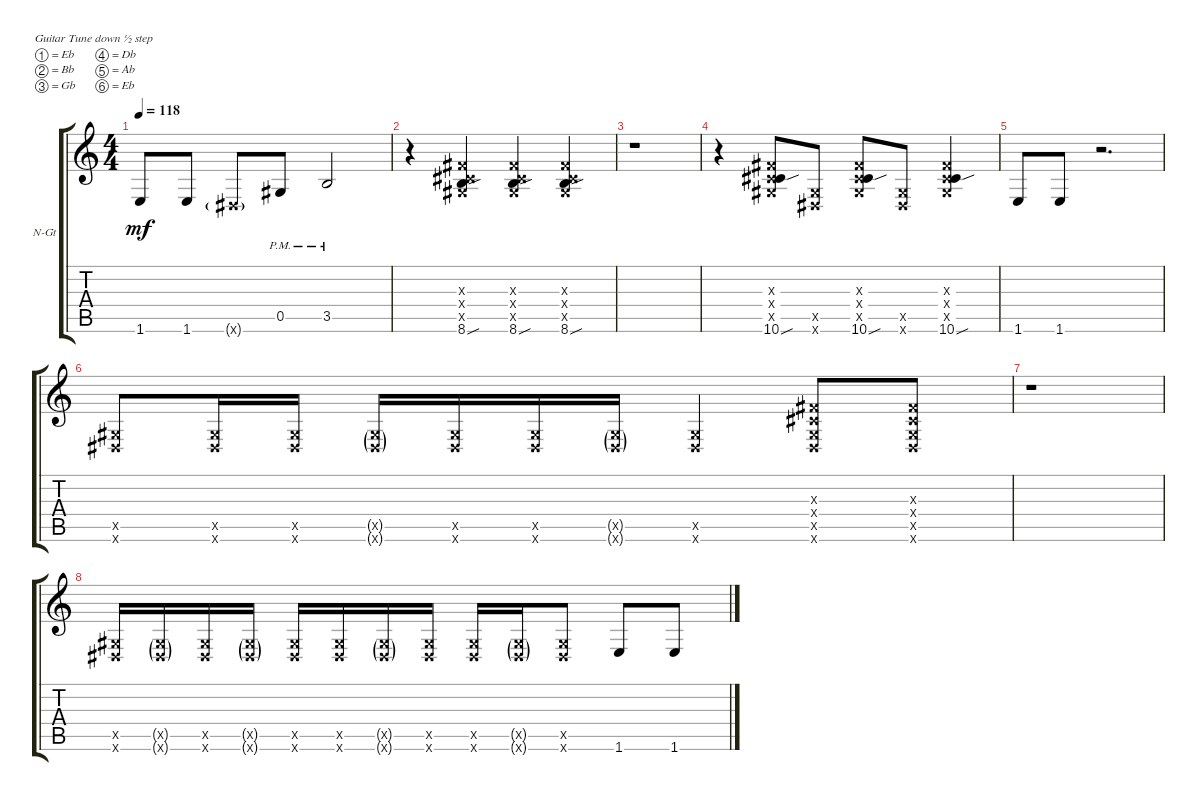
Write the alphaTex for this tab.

\defaultSystemsLayout 4
\bracketExtendMode groupsimilarinstruments
\firstSystemTrackNameOrientation horizontal
\otherSystemsTrackNameOrientation horizontal
\track ("Nylon Guitar" "N-Gt") {instrument acousticguitarnylon}
\staff {score tabs}
\tuning (Eb4 Bb3 Gb3 Db3 Ab2 Eb2)
\ts (4 4)
\tempo 118
\clef g2
\ks c
1.6.8{dy mf} 1.6.8 0.6{g x}.8 0.5{pm}.8 3.5{pm}.2 |
r.4 (0.5{x} 0.4{x} 0.3{x} 8.6{sou}).4 (0.4{x} 0.5{x} 0.3{x} 8.6{sou}).4 (0.3{x} 0.4{x} 0.5{x} 8.6{sou}).4 |
r.1 |
r.4 (0.5{x} 0.4{x} 0.3{x} 10.6{sou}).8 (0.5{x} 0.6{x}).8 (0.3{x} 0.4{x} 0.5{x} 10.6{sou}).8 (0.5{x} 0.6{x}).8 (0.5{x} 0.4{x} 0.3{x} 10.6{sou}).4 |
1.6.8 1.6.8 r.2{d} |
(0.6{x} 0.5{x}).8 (0.5{x} 0.6{x}).16 (0.6{x} 0.5{x}).16 (0.5{g x} 0.6{g x}).16 (0.5{x} 0.6{x}).16 (0.6{x} 0.5{x}).16 (0.5{g x} 0.6{g x}).16 (0.5{x} 0.6{x}).4 (0.6{x} 0.5{x} 0.4{x} 0.3{x}).8 (0.6{x} 0.5{x} 0.4{x} 0.3{x}).8 |
r.1 |
(0.6{x} 0.5{x}).16 (0.5{g x} 0.6{g x}).16 (0.6{x} 0.5{x}).16 (0.5{g x} 0.6{g x}).16 (0.5{x} 0.6{x}).16 (0.6{x} 0.5{x}).16 (0.5{g x} 0.6{g x}).16 (0.5{x} 0.6{x}).16 (0.5{x} 0.6{x}).16 (0.6{g x} 0.5{g x}).16 (0.6{x} 0.5{x}).8 1.6.8 1.6.8
